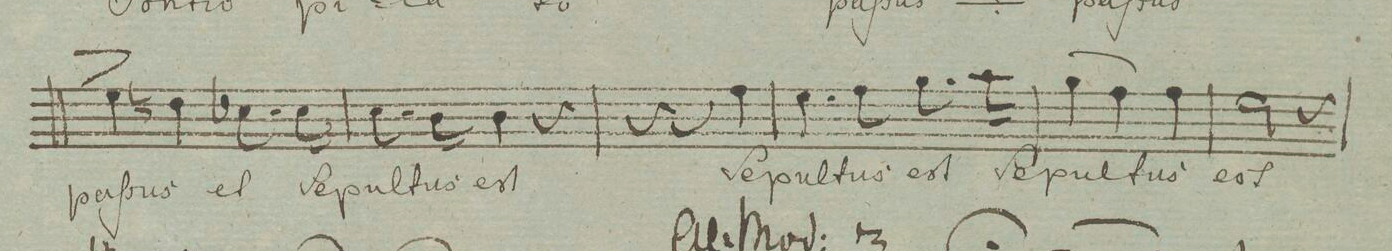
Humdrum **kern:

**kern	**text	**dynam
*I"Soprano. Tutti.	*	*
*clefC1	*	*
*k[b-e-a-]	*	*
*met(c|)	*	*
*M3/4	*	*
4cc\^	pas-	.
4bn\	-sus	.
8.a-X\	et	.
16a-\	se-	.
=111	=111	=111
8.a-\	-pul-	.
16g\	-tus	.
4g\	est.	.
4r	.	.
=112	=112	=112
4r	.	.
4r	.	.
4dd\	Se-	.
=113	=113	=113
4.cc\	-pul-	.
8dd\	-tus	.
8.ee-\	est	.
16ff\	se-	.
=114	=114	=114
(4ee-\	-pul-	.
4dd\)	.	.
4dd\	-tus	.
=115	=115	=115
2cc\	est.	.
4r	.	.
=116	=116	=116
*-	*-	*-
